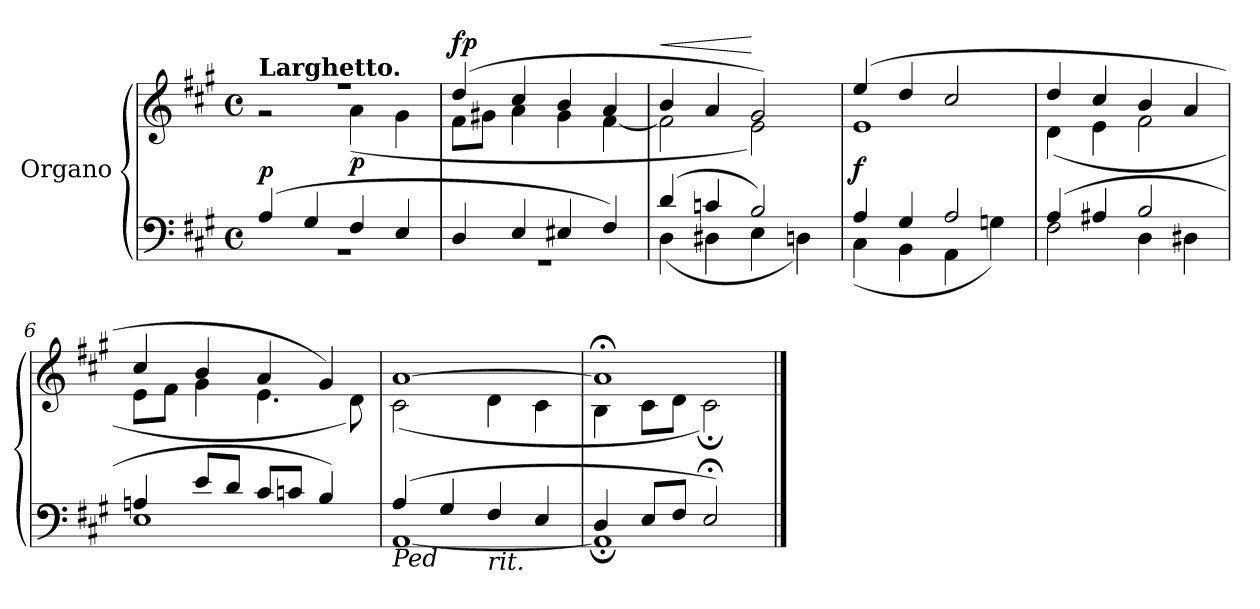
**kern	**kern	**dynam
*part1	*part1	*part1
*staff2	*staff1	*staff1/2
*I"Organo	*	*
*clefF4	*clefG2	*
*k[f#c#g#]	*k[f#c#g#]	*
*A:	*A:	*
*M4/4	*M4/4	*
*met(c)	*met(c)	*
=1	=1	=1
*^	*^	*
!	!	!LO:TX:a:B:t=Larghetto.	!	!
(4A/	1r	1rff	2r	p
4G#/	.	.	.	.
4F#/	.	.	(4a\	p
4E/	.	.	4g#\	.
=2	=2	=2	=2	=2
!	!	!	!	!LO:DY:a
4D/	1r	(4dd/	8f#\L	fp
.	.	.	8g#X\J	.
4E/	.	4cc#/	4a\	.
4E#X/	.	4b/	4g#\	.
4F#/)	.	4a/	[4f#\	.
=3	=3	=3	=3	=3
!	!	!	!	!LO:HP:a
(4d/	(4D\	4b/	2f#\]	<
4cn/	4D#X\	4a/	.	.
2B/)	4E\	2g#/)	2e\)	[
.	4Dn\)	.	.	.
=4	=4	=4	=4	=4
4A/	(4C#\	(4ee/	1e	f
4G#/	4BB\	4dd/	.	.
2A/	4AA\	2cc#/	.	.
.	4Gn\)	.	.	.
=5	=5	=5	=5	=5
(4A/	2F#\	4dd/	(4d\	.
4A#X/	.	4cc#/	4e\	.
2B/	4D\	4b/	2f#\	.
.	4D#X\	4a/	.	.
=6	=6	=6	=6	=6
4An/	1E	4cc#/	8e\L	.
.	.	.	8f#\J	.
8e/L	.	4b/	4g#\	.
8d/J	.	.	.	.
8c#/L	.	4a/	4.e\	.
8cn/J	.	.	.	.
4B/)	.	4g#/)	.	.
.	.	.	8d\)	.
=7	=7	=7	=7	=7
!LO:TX:b:i:t=Ped	!	!	!	!
(4A/	[1AA	[1a	(2c#\	.
4G#/	.	.	.	.
!LO:TX:b:i:t=rit.	!	!	!	!
4F#/	.	.	4d\	.
4E/	.	.	4c#\	.
=8	=8	=8	=8	=8
4D/	1AA;<]	1a;<]	4B\	.
8E/L	.	.	8c#\L	.
8F#/J	.	.	8d\J	.
2E;</)	.	.	2c#;<\)	.
*v	*v	*	*	*
*	*v	*v	*
==	==	==
*-	*-	*-
